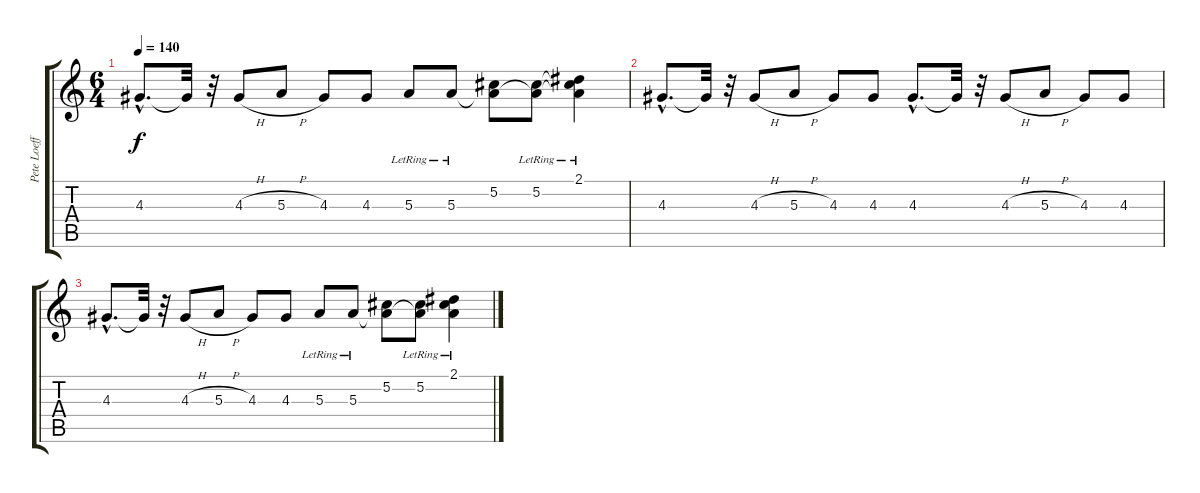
\track ("Pete Loeffler - Clean Guitar" "Pete Loeff") {instrument electricguitarjazz}
\staff {score tabs}
\tuning (Db4 Ab3 E3 B2 Gb2 B1) {hide}
\ts (6 4)
\tempo 140
\clef g2
\ks c
4.3{hac}.8{d dy f} 4.3{t}.32 r.32 4.3{h}.8 5.3{h}.8 4.3.8 4.3.8 5.3{lr}.8 5.3{lr}.8 (5.2 5.3{t}).8 (5.2{lr} 5.3{t}).8 (2.1{lr} 5.2{t} 5.3{t}).4 |
4.3{hac}.8{d} 4.3{t}.32 r.32 4.3{h}.8 5.3{h}.8 4.3.8 4.3.8 4.3{hac}.8{d} 4.3{t}.32 r.32 4.3{h}.8 5.3{h}.8 4.3.8 4.3.8 |
4.3{hac}.8{d} 4.3{t}.32 r.32 4.3{h}.8 5.3{h}.8 4.3.8 4.3.8 5.3{lr}.8 5.3{lr}.8 (5.2 5.3{t}).8 (5.2{lr} 5.3{t}).8 (2.1{lr} 5.2{t} 5.3{t}).4
